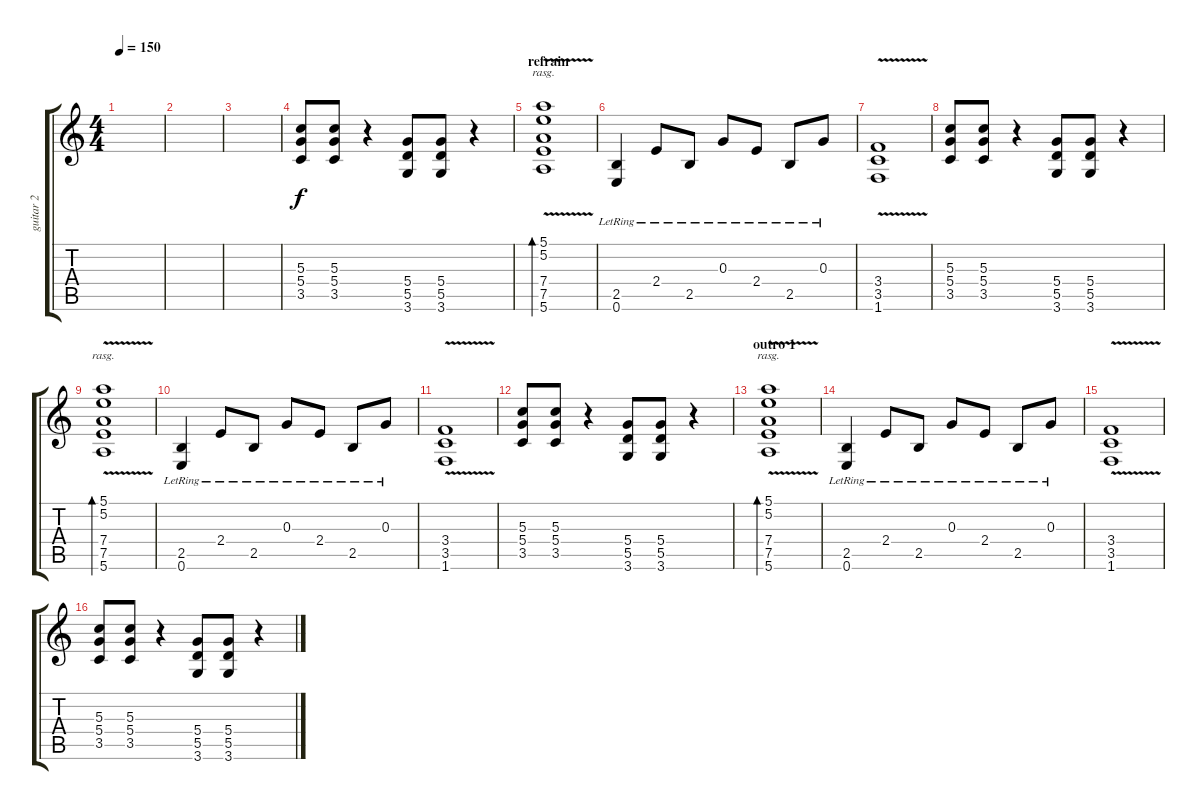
\track ("guitar 2" "guitar 2") {instrument overdrivenguitar}
\staff {score tabs}
\tuning (E4 B3 G3 D3 A2 E2) {hide}
\ts (4 4)
\tempo 150
\clef g2
\ks c
|
|
|
(5.3 5.4 3.5).8{volume 16} (5.3 5.4 3.5).8 r.4 (5.4 5.5 3.6).8 (5.4 5.5 3.6).8 r.4 |
\section ("" "refrain")
(5.1{v} 5.2{v} 7.4{v} 7.5{v} 5.6{v}).1{bd 480 rasg ii volume 11} |
(2.5{lr} 0.6{lr}).4 2.4{lr}.8 2.5{lr}.8 0.3{lr}.8 2.4{lr}.8 2.5{lr}.8 0.3{lr}.8 |
(3.4{v} 3.5{v} 1.6{v}).1 |
(5.3 5.4 3.5).8 (5.3 5.4 3.5).8 r.4 (5.4 5.5 3.6).8 (5.4 5.5 3.6).8 r.4 |
(5.1{v} 5.2{v} 7.4{v} 7.5{v} 5.6{v}).1{bd 480 rasg ii volume 11} |
(2.5{lr} 0.6{lr}).4 2.4{lr}.8 2.5{lr}.8 0.3{lr}.8 2.4{lr}.8 2.5{lr}.8 0.3{lr}.8 |
(3.4{v} 3.5{v} 1.6{v}).1 |
(5.3 5.4 3.5).8 (5.3 5.4 3.5).8 r.4 (5.4 5.5 3.6).8 (5.4 5.5 3.6).8 r.4 |
\section ("" "outro 1")
(5.1{v} 5.2{v} 7.4{v} 7.5{v} 5.6{v}).1{bd 480 rasg ii volume 11} |
(2.5{lr} 0.6{lr}).4 2.4{lr}.8 2.5{lr}.8 0.3{lr}.8 2.4{lr}.8 2.5{lr}.8 0.3{lr}.8 |
(3.4{v} 3.5{v} 1.6{v}).1 |
(5.3 5.4 3.5).8 (5.3 5.4 3.5).8 r.4 (5.4 5.5 3.6).8 (5.4 5.5 3.6).8 r.4
